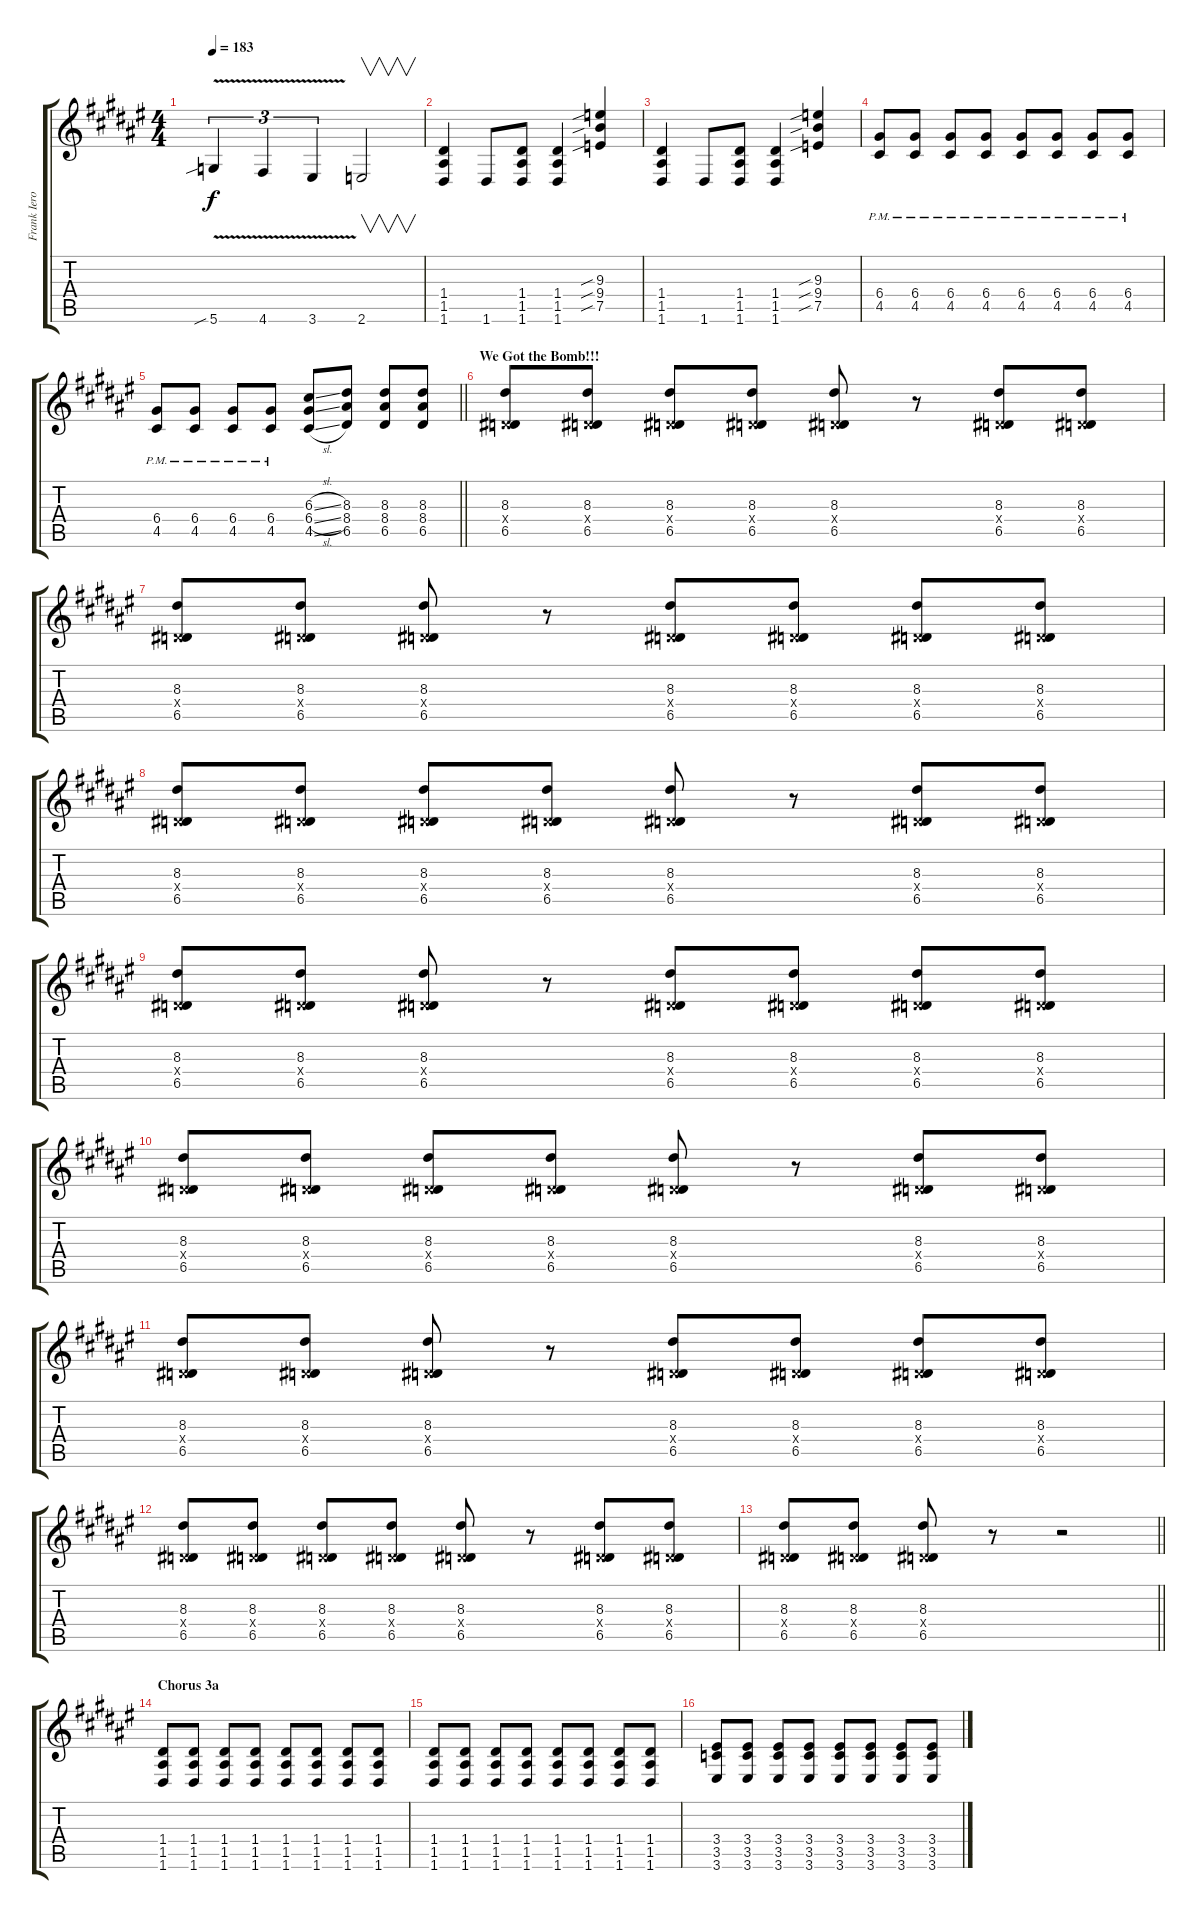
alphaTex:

\track ("Frank Iero" "Frank Iero") {instrument overdrivenguitar}
\staff {score tabs}
\tuning (E4 B3 G3 D3 A2 D2) {hide}
\ts (4 4)
\tempo 183
\clef g2
\ks d#minor
5.6{v sib}.4{tu (3 2) dy f} 4.6{v}.4{tu (3 2)} 3.6{v}.4{tu (3 2)} 2.6.2{v} |
(1.4 1.5 1.6).4 1.6.8 (1.4 1.5 1.6).8 (1.4 1.5 1.6).4 (9.3{sib} 9.4{sib} 7.5{sib}).4 |
(1.4 1.5 1.6).4 1.6.8 (1.4 1.5 1.6).8 (1.4 1.5 1.6).4 (9.3{sib} 9.4{sib} 7.5{sib}).4 |
(6.4{pm} 4.5{pm}).8 (6.4{pm} 4.5{pm}).8 (6.4{pm} 4.5{pm}).8 (6.4{pm} 4.5{pm}).8 (6.4{pm} 4.5{pm}).8 (6.4{pm} 4.5{pm}).8 (6.4{pm} 4.5{pm}).8 (6.4{pm} 4.5{pm}).8 |
\barLineRight lightlight
(6.4{pm} 4.5{pm}).8 (6.4{pm} 4.5{pm}).8 (6.4{pm} 4.5{pm}).8 (6.4{pm} 4.5{pm}).8 (6.3{sl} 6.4{sl} 4.5{sl}).8 (8.3 8.4 6.5).8 (8.3 8.4 6.5).8 (8.3 8.4 6.5).8 |
\section ("" "We Got the Bomb!!!")
(8.3 0.4{x} 6.5).8 (8.3 0.4{x} 6.5).8 (8.3 0.4{x} 6.5).8 (8.3 0.4{x} 6.5).8 (8.3 0.4{x} 6.5).8 r.8 (8.3 0.4{x} 6.5).8 (8.3 0.4{x} 6.5).8 |
(8.3 0.4{x} 6.5).8 (8.3 0.4{x} 6.5).8 (8.3 0.4{x} 6.5).8 r.8 (8.3 0.4{x} 6.5).8 (8.3 0.4{x} 6.5).8 (8.3 0.4{x} 6.5).8 (8.3 0.4{x} 6.5).8 |
(8.3 0.4{x} 6.5).8 (8.3 0.4{x} 6.5).8 (8.3 0.4{x} 6.5).8 (8.3 0.4{x} 6.5).8 (8.3 0.4{x} 6.5).8 r.8 (8.3 0.4{x} 6.5).8 (8.3 0.4{x} 6.5).8 |
(8.3 0.4{x} 6.5).8 (8.3 0.4{x} 6.5).8 (8.3 0.4{x} 6.5).8 r.8 (8.3 0.4{x} 6.5).8 (8.3 0.4{x} 6.5).8 (8.3 0.4{x} 6.5).8 (8.3 0.4{x} 6.5).8 |
(8.3 0.4{x} 6.5).8 (8.3 0.4{x} 6.5).8 (8.3 0.4{x} 6.5).8 (8.3 0.4{x} 6.5).8 (8.3 0.4{x} 6.5).8 r.8 (8.3 0.4{x} 6.5).8 (8.3 0.4{x} 6.5).8 |
(8.3 0.4{x} 6.5).8 (8.3 0.4{x} 6.5).8 (8.3 0.4{x} 6.5).8 r.8 (8.3 0.4{x} 6.5).8 (8.3 0.4{x} 6.5).8 (8.3 0.4{x} 6.5).8 (8.3 0.4{x} 6.5).8 |
(8.3 0.4{x} 6.5).8 (8.3 0.4{x} 6.5).8 (8.3 0.4{x} 6.5).8 (8.3 0.4{x} 6.5).8 (8.3 0.4{x} 6.5).8 r.8 (8.3 0.4{x} 6.5).8 (8.3 0.4{x} 6.5).8 |
\barLineRight lightlight
(8.3 0.4{x} 6.5).8 (8.3 0.4{x} 6.5).8 (8.3 0.4{x} 6.5).8 r.8 r.2 |
\section ("" "Chorus 3a")
(1.4 1.5 1.6).8 (1.4 1.5 1.6).8 (1.4 1.5 1.6).8 (1.4 1.5 1.6).8 (1.4 1.5 1.6).8 (1.4 1.5 1.6).8 (1.4 1.5 1.6).8 (1.4 1.5 1.6).8 |
(1.4 1.5 1.6).8 (1.4 1.5 1.6).8 (1.4 1.5 1.6).8 (1.4 1.5 1.6).8 (1.4 1.5 1.6).8 (1.4 1.5 1.6).8 (1.4 1.5 1.6).8 (1.4 1.5 1.6).8 |
(3.4 3.5 3.6).8 (3.4 3.5 3.6).8 (3.4 3.5 3.6).8 (3.4 3.5 3.6).8 (3.4 3.5 3.6).8 (3.4 3.5 3.6).8 (3.4 3.5 3.6).8 (3.4 3.5 3.6).8
